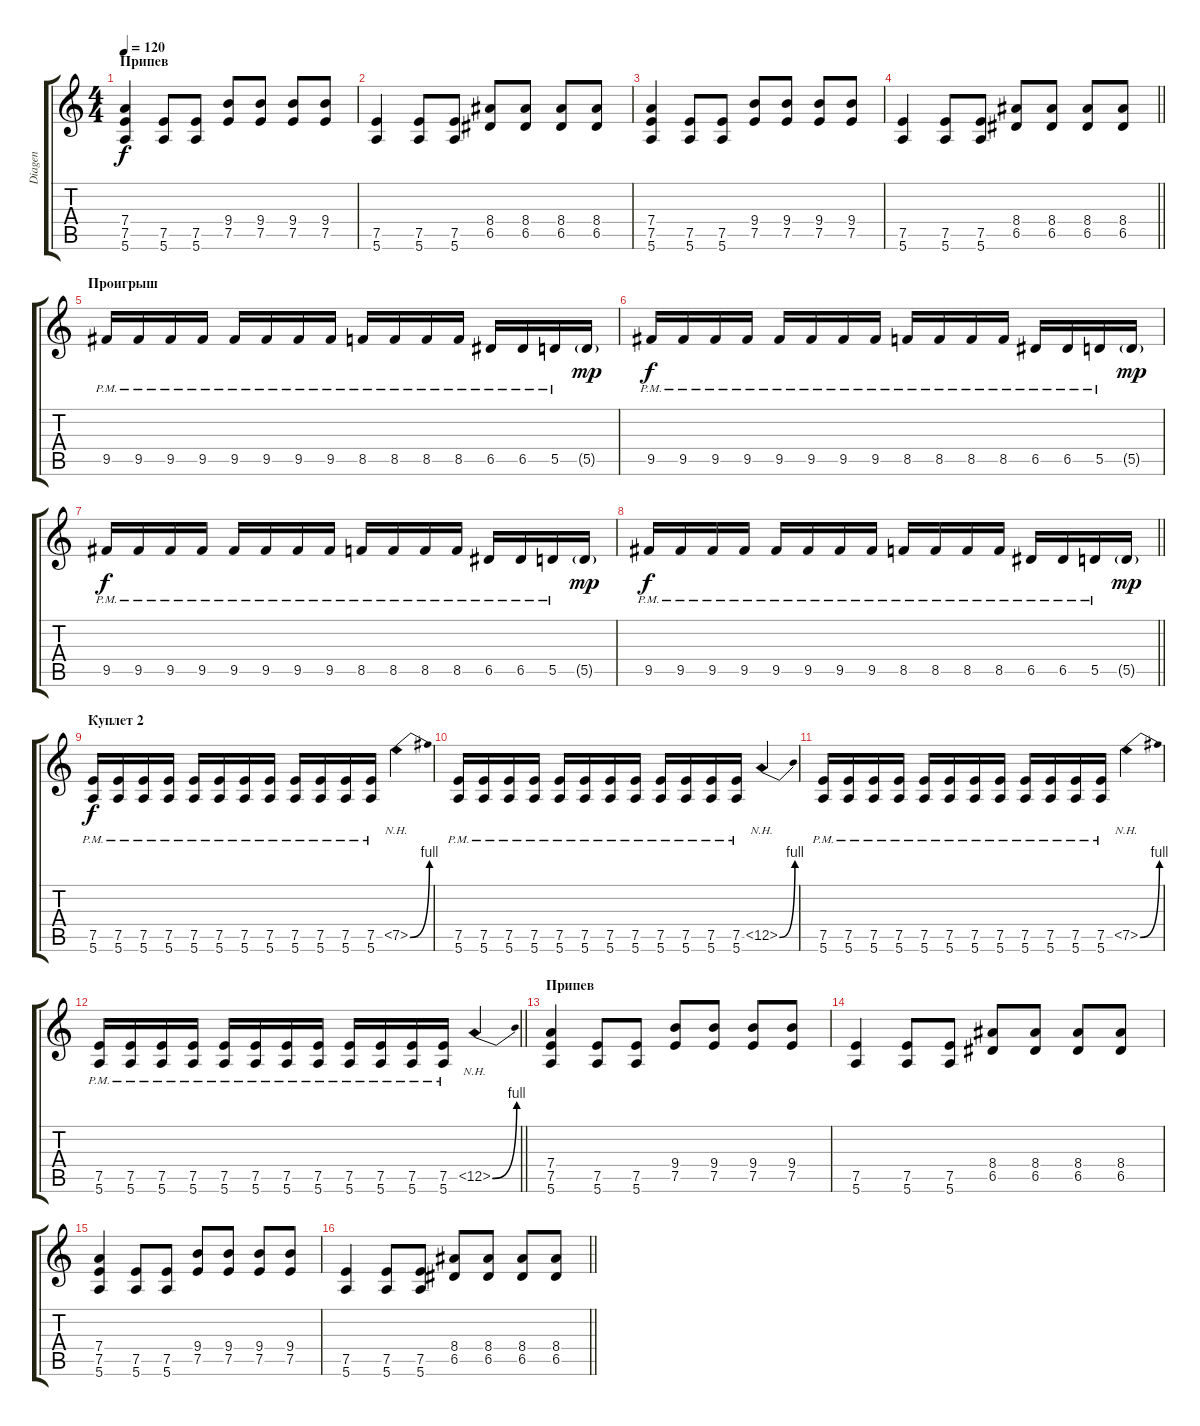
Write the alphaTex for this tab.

\track ("Diagen" "Diagen") {instrument distortionguitar}
\staff {score tabs}
\tuning (E4 B3 G3 D3 A2 E2) {hide}
\ts (4 4)
\section ("" "Припев")
\tempo 120
\clef g2
\ks c
(7.4 7.5 5.6).4{dy f} (7.5 5.6).8 (7.5 5.6).8 (9.4 7.5).8 (9.4 7.5).8 (9.4 7.5).8 (9.4 7.5).8 |
(7.5 5.6).4 (7.5 5.6).8 (7.5 5.6).8 (8.4 6.5).8 (8.4 6.5).8 (8.4 6.5).8 (8.4 6.5).8 |
(7.4 7.5 5.6).4 (7.5 5.6).8 (7.5 5.6).8 (9.4 7.5).8 (9.4 7.5).8 (9.4 7.5).8 (9.4 7.5).8 |
\barLineRight lightlight
(7.5 5.6).4 (7.5 5.6).8 (7.5 5.6).8 (8.4 6.5).8 (8.4 6.5).8 (8.4 6.5).8 (8.4 6.5).8 |
\section ("" "Проигрыш")
9.5{pm}.16 9.5{pm}.16 9.5{pm}.16 9.5{pm}.16 9.5{pm}.16 9.5{pm}.16 9.5{pm}.16 9.5{pm}.16 8.5{pm}.16 8.5{pm}.16 8.5{pm}.16 8.5{pm}.16 6.5{pm}.16 6.5{pm}.16 5.5{pm}.16 5.5{g}.16{dy mp} |
9.5{pm}.16{dy f} 9.5{pm}.16 9.5{pm}.16 9.5{pm}.16 9.5{pm}.16 9.5{pm}.16 9.5{pm}.16 9.5{pm}.16 8.5{pm}.16 8.5{pm}.16 8.5{pm}.16 8.5{pm}.16 6.5{pm}.16 6.5{pm}.16 5.5{pm}.16 5.5{g}.16{dy mp} |
9.5{pm}.16{dy f} 9.5{pm}.16 9.5{pm}.16 9.5{pm}.16 9.5{pm}.16 9.5{pm}.16 9.5{pm}.16 9.5{pm}.16 8.5{pm}.16 8.5{pm}.16 8.5{pm}.16 8.5{pm}.16 6.5{pm}.16 6.5{pm}.16 5.5{pm}.16 5.5{g}.16{dy mp} |
\barLineRight lightlight
9.5{pm}.16{dy f} 9.5{pm}.16 9.5{pm}.16 9.5{pm}.16 9.5{pm}.16 9.5{pm}.16 9.5{pm}.16 9.5{pm}.16 8.5{pm}.16 8.5{pm}.16 8.5{pm}.16 8.5{pm}.16 6.5{pm}.16 6.5{pm}.16 5.5{pm}.16 5.5{g}.16{dy mp} |
\section ("" "Куплет 2")
(7.5{pm} 5.6{pm}).16{dy f} (7.5{pm} 5.6{pm}).16 (7.5{pm} 5.6{pm}).16 (7.5{pm} 5.6{pm}).16 (7.5{pm} 5.6{pm}).16 (7.5{pm} 5.6{pm}).16 (7.5{pm} 5.6{pm}).16 (7.5{pm} 5.6{pm}).16 (7.5{pm} 5.6{pm}).16 (7.5{pm} 5.6{pm}).16 (7.5{pm} 5.6{pm}).16 (7.5{pm} 5.6{pm}).16 7.5{be (bend 0 0 60 4) nh}.4 |
(7.5{pm} 5.6{pm}).16 (7.5{pm} 5.6{pm}).16 (7.5{pm} 5.6{pm}).16 (7.5{pm} 5.6{pm}).16 (7.5{pm} 5.6{pm}).16 (7.5{pm} 5.6{pm}).16 (7.5{pm} 5.6{pm}).16 (7.5{pm} 5.6{pm}).16 (7.5{pm} 5.6{pm}).16 (7.5{pm} 5.6{pm}).16 (7.5{pm} 5.6{pm}).16 (7.5{pm} 5.6{pm}).16 6.5{be (bend 0 0 60 4) nh}.4 |
(7.5{pm} 5.6{pm}).16 (7.5{pm} 5.6{pm}).16 (7.5{pm} 5.6{pm}).16 (7.5{pm} 5.6{pm}).16 (7.5{pm} 5.6{pm}).16 (7.5{pm} 5.6{pm}).16 (7.5{pm} 5.6{pm}).16 (7.5{pm} 5.6{pm}).16 (7.5{pm} 5.6{pm}).16 (7.5{pm} 5.6{pm}).16 (7.5{pm} 5.6{pm}).16 (7.5{pm} 5.6{pm}).16 7.5{be (bend 0 0 60 4) nh}.4 |
\barLineRight lightlight
(7.5{pm} 5.6{pm}).16 (7.5{pm} 5.6{pm}).16 (7.5{pm} 5.6{pm}).16 (7.5{pm} 5.6{pm}).16 (7.5{pm} 5.6{pm}).16 (7.5{pm} 5.6{pm}).16 (7.5{pm} 5.6{pm}).16 (7.5{pm} 5.6{pm}).16 (7.5{pm} 5.6{pm}).16 (7.5{pm} 5.6{pm}).16 (7.5{pm} 5.6{pm}).16 (7.5{pm} 5.6{pm}).16 6.5{be (bend 0 0 60 4) nh}.4 |
\section ("" "Припев")
(7.4 7.5 5.6).4 (7.5 5.6).8 (7.5 5.6).8 (9.4 7.5).8 (9.4 7.5).8 (9.4 7.5).8 (9.4 7.5).8 |
(7.5 5.6).4 (7.5 5.6).8 (7.5 5.6).8 (8.4 6.5).8 (8.4 6.5).8 (8.4 6.5).8 (8.4 6.5).8 |
(7.4 7.5 5.6).4 (7.5 5.6).8 (7.5 5.6).8 (9.4 7.5).8 (9.4 7.5).8 (9.4 7.5).8 (9.4 7.5).8 |
\barLineRight lightlight
(7.5 5.6).4 (7.5 5.6).8 (7.5 5.6).8 (8.4 6.5).8 (8.4 6.5).8 (8.4 6.5).8 (8.4 6.5).8
